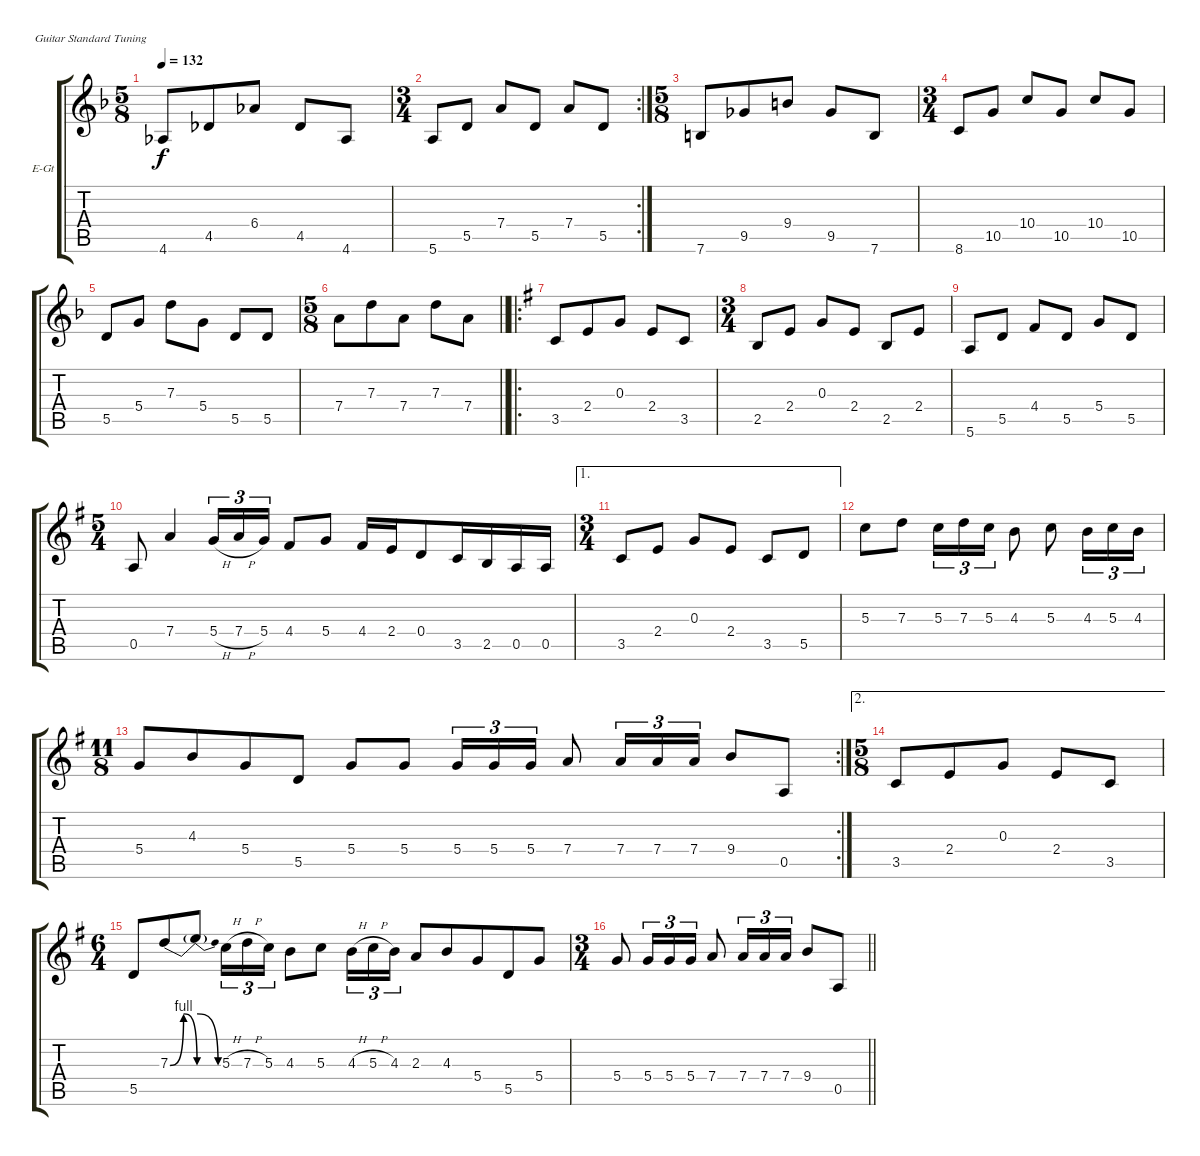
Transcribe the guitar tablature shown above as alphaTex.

\bracketExtendMode groupsimilarinstruments
\firstSystemTrackNameOrientation horizontal
\otherSystemsTrackNameOrientation horizontal
\track ("Guitar 6-Arrangement" "E-Gt") {mute instrument electricguitarclean}
\staff {score tabs}
\tuning (E4 B3 G3 D3 A2 E2)
\ts (5 8)
\beaming (8 3 2)
\tempo 132
\clef g2
\scale
0.328244
\ks f
4.6.8{dy f} 4.5.8 6.4.8 4.5.8 4.6.8 |
\rc 2
\ts (3 4)
\beaming (8 2 2 2)
\scale
0.343511 5.6.8 5.5.8 7.4.8 5.5.8 7.4.8 5.5.8 |
\ts (5 8)
\beaming (8 3 2)
\scale
0.328244 7.6.8 9.5.8 9.4.8 9.5.8 7.6.8 |
\ts (3 4)
\beaming (8 2 2 2)
\scale
0.403125 8.6.8 10.5.8 10.4.8 10.5.8 10.4.8 10.5.8 |
\scale
0.19375 5.5.8 5.4.8 7.3.8 5.4.8 5.5.8 5.5.8 |
\ts (5 8)
\beaming (8 3 2)
\scale
0.403125
\barLineRight lightlight
7.4.8 7.3.8 7.4.8 7.3.8 7.4.8 |
\ro
\scale
0.4
\ks g
3.5.8 2.4.8 0.3.8 2.4.8 3.5.8 |
\ts (3 4)
\beaming (8 2 2 2)
\scale
0.40625 2.5.8 2.4.8 0.3.8 2.4.8 2.5.8 2.4.8 |
\scale
0.19375 5.6.8 5.5.8 4.4.8 5.5.8 5.4.8 5.5.8 |
\ts (5 4)
\beaming (8 6 4)
\scale
0.403727 0.5.8 7.4.4 5.4{h}.16{tu (3 2)} 7.4{h}.16{tu (3 2)} 5.4.16{tu (3 2)} 4.4.8 5.4.8 4.4.16 2.4.16 0.4.8 3.5.16 2.5.16 0.5.16 0.5.16 |
\ae 1
\ts (3 4)
\beaming (8 2 2 2)
\scale
0.403727 3.5.8 2.4.8 0.3.8 2.4.8 3.5.8 5.5.8 |
\scale
0.192547 5.3.8 7.3.8 5.3.16{tu (3 2)} 7.3.16{tu (3 2)} 5.3.16{tu (3 2)} 4.3.8 5.3.8 4.3.16{tu (3 2)} 5.3.16{tu (3 2)} 4.3.16{tu (3 2)} |
\rc 2
\ts (11 8)
\beaming (8 3 3 3 2)
\scale
0.343434 5.4.8 4.3.8 5.4.8{beam merge} 5.5.8{beam split} 5.4.8 5.4.8 5.4.16{tu (3 2)} 5.4.16{tu (3 2)} 5.4.16{tu (3 2)} 7.4.8 7.4.16{tu (3 2)} 7.4.16{tu (3 2)} 7.4.16{tu (3 2)} 9.4.8 0.5.8 |
\ae 2
\ts (5 8)
\beaming (8 3 2)
\scale
0.328283 3.5.8 2.4.8 0.3.8 2.4.8 3.5.8 |
\ts (6 4)
\beaming (8 6 6)
\scale
0.328283 5.5.8 7.3{be (bendrelease 0 0 30 4 30 4 60 0)}.8 7.3{be (release 0 4 60 0) t}.8 5.3{h}.16{tu (3 2)} 7.3{h}.16{tu (3 2)} 5.3.16{tu (3 2)} 4.3.8 5.3.8 4.3{h}.16{tu (3 2)} 5.3{h}.16{tu (3 2)} 4.3.16{tu (3 2)} 2.3.8 4.3.8 5.4.8 5.5.8 5.4.8 |
\ts (3 4)
\beaming (8 2 2 2)
\scale
0.347594
\barLineRight lightlight
5.4.8 5.4.16{tu (3 2)} 5.4.16{tu (3 2)} 5.4.16{tu (3 2)} 7.4.8 7.4.16{tu (3 2)} 7.4.16{tu (3 2)} 7.4.16{tu (3 2)} 9.4.8 0.5.8
